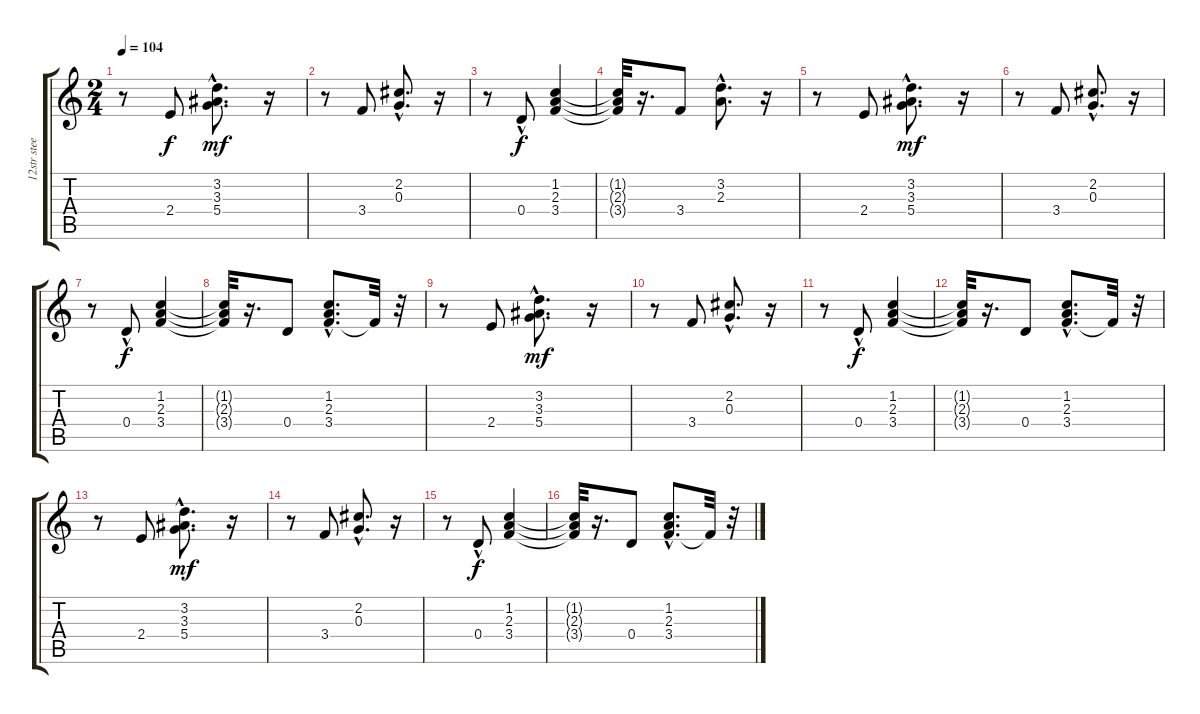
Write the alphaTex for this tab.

\track ("12str steel" "12str stee") {instrument acousticguitarsteel}
\staff {score tabs}
\tuning (E4 B3 G3 D3 A2 E2) {hide}
\ts (2 4)
\tempo 104
\clef g2
\ks c
r.8{dy f} 2.4.8 (3.2 3.3{hac} 5.4).8{d dy mf} r.16 |
r.8 3.4.8 (2.2{hac} 0.3{hac}).8{d} r.16 |
r.8 0.4{hac}.8{dy f} (1.2 2.3 3.4).4 |
(1.2{t} 2.3{t} 3.4{t}).32 r.16{d} 3.4.8 (3.2{hac} 2.3{hac}).8{d} r.16 |
r.8 2.4.8 (3.2 3.3{hac} 5.4).8{d dy mf} r.16 |
r.8 3.4.8 (2.2{hac} 0.3{hac}).8{d} r.16 |
r.8 0.4{hac}.8{dy f} (1.2 2.3 3.4).4 |
(1.2{t} 2.3{t} 3.4{t}).32 r.16{d} 0.4.8 (1.2{hac} 2.3{hac} 3.4{hac}).8{d} 3.4{t}.32 r.32 |
r.8 2.4.8 (3.2 3.3{hac} 5.4).8{d dy mf} r.16 |
r.8 3.4.8 (2.2{hac} 0.3{hac}).8{d} r.16 |
r.8 0.4{hac}.8{dy f} (1.2 2.3 3.4).4 |
(1.2{t} 2.3{t} 3.4{t}).32 r.16{d} 0.4.8 (1.2{hac} 2.3{hac} 3.4{hac}).8{d} 3.4{t}.32 r.32 |
r.8 2.4.8 (3.2 3.3{hac} 5.4).8{d dy mf} r.16 |
r.8 3.4.8 (2.2{hac} 0.3{hac}).8{d} r.16 |
r.8 0.4{hac}.8{dy f} (1.2 2.3 3.4).4 |
(1.2{t} 2.3{t} 3.4{t}).32 r.16{d} 0.4.8 (1.2{hac} 2.3{hac} 3.4{hac}).8{d} 3.4{t}.32 r.32
